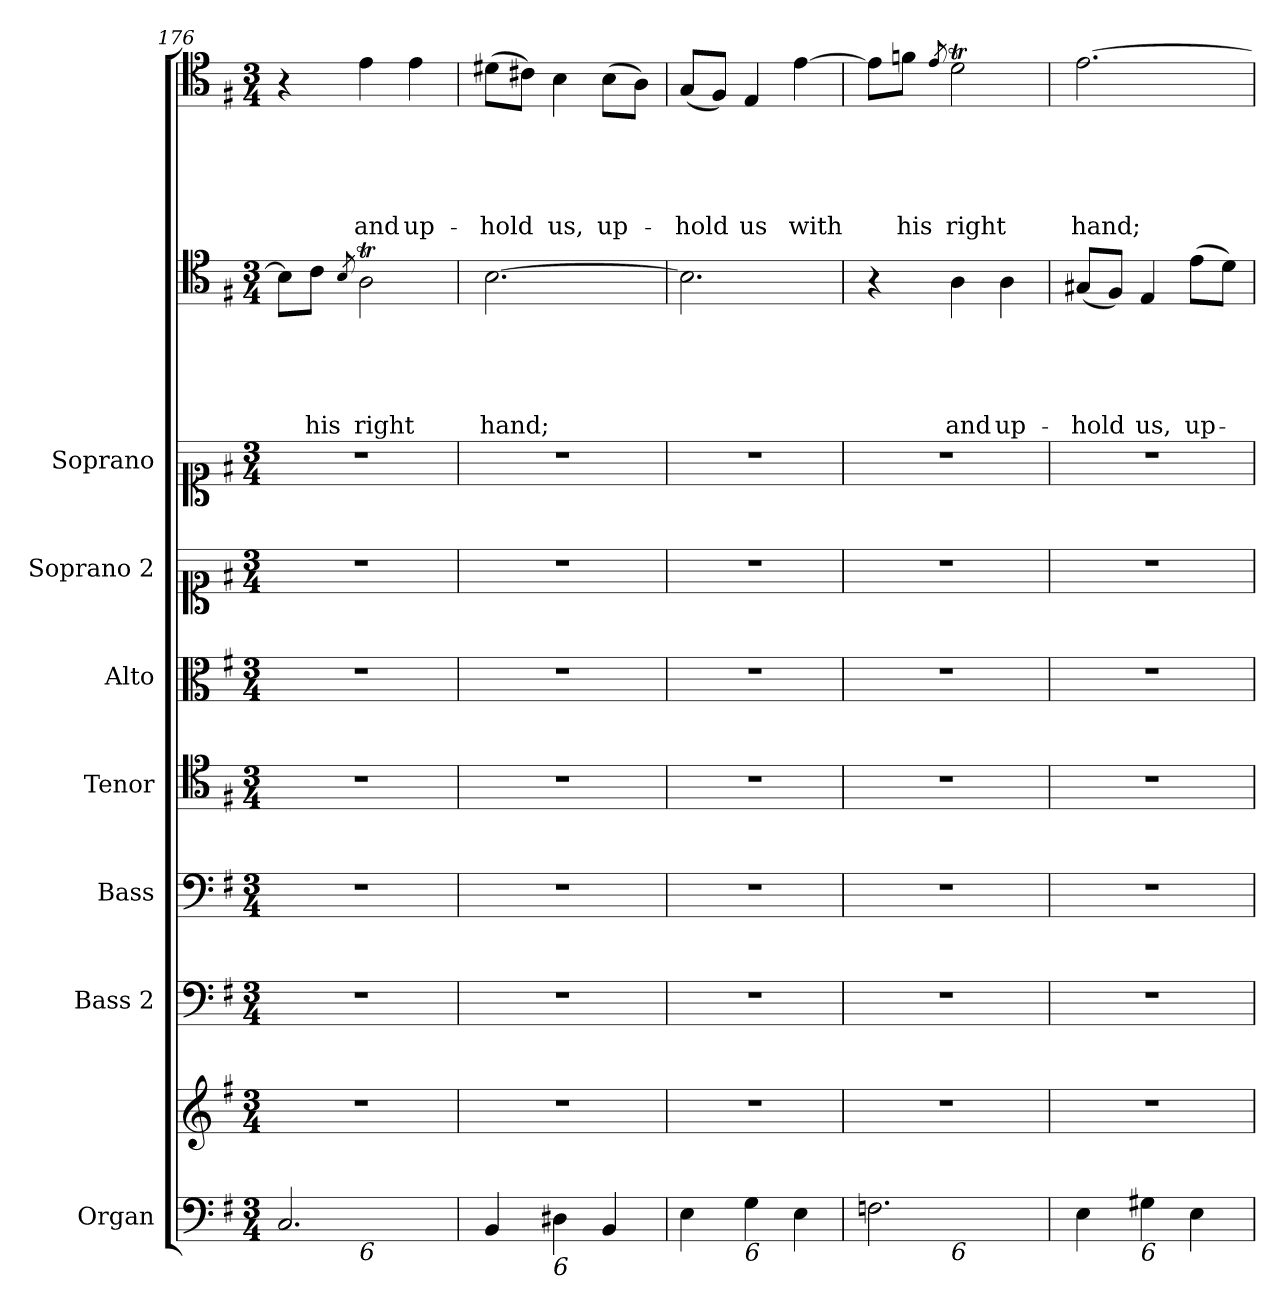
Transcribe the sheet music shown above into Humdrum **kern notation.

**kern	**kern	**kern	**kern	**kern	**kern	**kern	**kern	**kern	**text	**text	**text	**text	**text	**kern	**text	**text	**text	**text	**text
*part9	*part9	*part8	*part7	*part6	*part5	*part4	*part3	*part2	*part2	*part2	*part2	*part2	*part2	*part1	*part1	*part1	*part1	*part1	*part1
*staff10	*staff9	*staff8	*staff7	*staff6	*staff5	*staff4	*staff3	*staff2	*staff2	*staff2	*staff2	*staff2	*staff2	*staff1	*staff1	*staff1	*staff1	*staff1	*staff1
*I"Organ	*	*I"Bass 2	*I"Bass	*I"Tenor	*I"Alto	*I"Soprano 2	*I"Soprano	*	*	*	*	*	*	*	*	*	*	*	*
*I'Org.	*	*I'B	*I'B	*I'T	*I'A	*I'S	*I'S	*	*	*	*	*	*	*	*	*	*	*	*
*clefF4	*clefG2	*clefF4	*clefF4	*clefC4	*clefC3	*clefC1	*clefC1	*clefC4	*	*	*	*	*	*clefC4	*	*	*	*	*
*k[f#]	*k[f#]	*k[f#]	*k[f#]	*k[f#]	*k[f#]	*k[f#]	*k[f#]	*k[f#]	*	*	*	*	*	*k[f#]	*	*	*	*	*
*G:	*G:	*G:	*G:	*G:	*G:	*G:	*G:	*G:	*	*	*	*	*	*G:	*	*	*	*	*
*M3/4	*M3/4	*M3/4	*M3/4	*M3/4	*M3/4	*M3/4	*M3/4	*M3/4	*	*	*	*	*	*M3/4	*	*	*	*	*
=176	=176	=176	=176	=176	=176	=176	=176	=176	=176	=176	=176	=176	=176	=176	=176	=176	=176	=176	=176
!LO:TX:b:i:t=7	!	!	!	!	!	!	!	!	!	!	!	!	!	!	!	!	!	!	!
*^	*	*	*	*	*	*	*	*	*	*	*	*	*	*	*	*	*	*	*
2.C/	4ryy	2.r	2.r	2.r	2.r	2.r	2.r	2.r	8B\L]	.	.	.	.	.	4r	.	.	.	.	.
!	!	!	!	!	!	!	!	!	!	!	!	!	!	!LO:LY:b	!	!	!	!	!	!
.	.	.	.	.	.	.	.	.	8c\J	.	.	.	.	his	.	.	.	.	.	.
.	.	.	.	.	.	.	.	.	8qB/	.	.	.	.	.	.	.	.	.	.	.
!	!LO:TX:b:i:t=6	!	!	!	!	!	!	!	!	!	!	!	!	!	!	!	!	!	!	!
!	!	!	!	!	!	!	!	!	!	!	!	!	!	!LO:LY:b	!	!	!	!	!	!LO:LY:b
.	2ryy	.	.	.	.	.	.	.	2AT\	.	.	.	.	right	4e\	.	.	.	.	and
!	!	!	!	!	!	!	!	!	!	!	!	!	!	!	!	!	!	!	!	!LO:LY:b
.	.	.	.	.	.	.	.	.	.	.	.	.	.	.	4e\	.	.	.	.	up-
=177	=177	=177	=177	=177	=177	=177	=177	=177	=177	=177	=177	=177	=177	=177	=177	=177	=177	=177	=177	=177
!	!	!	!	!	!	!	!	!	!	!	!	!	!	!LO:LY:b	!	!	!	!	!	!LO:LY:b
*v	*v	*	*	*	*	*	*	*	*	*	*	*	*	*	*	*	*	*	*	*
4BB/	2.r	2.r	2.r	2.r	2.r	2.r	2.r	[2.B\	.	.	.	.	hand;	(>8d#X\L	.	.	.	.	-hold
.	.	.	.	.	.	.	.	.	.	.	.	.	.	8c#X\J)	.	.	.	.	.
!LO:TX:b:i:t=6	!	!	!	!	!	!	!	!	!	!	!	!	!	!	!	!	!	!	!
!	!	!	!	!	!	!	!	!	!	!	!	!	!	!	!	!	!	!	!LO:LY:b
4D#X\	.	.	.	.	.	.	.	.	.	.	.	.	.	4B\	.	.	.	.	us,
!	!	!	!	!	!	!	!	!	!	!	!	!	!	!	!	!	!	!	!LO:LY:b
4BB/	.	.	.	.	.	.	.	.	.	.	.	.	.	(>8B\L	.	.	.	.	up-
.	.	.	.	.	.	.	.	.	.	.	.	.	.	8A\J)	.	.	.	.	.
=178	=178	=178	=178	=178	=178	=178	=178	=178	=178	=178	=178	=178	=178	=178	=178	=178	=178	=178	=178
!	!	!	!	!	!	!	!	!	!	!	!	!	!	!	!	!	!	!	!LO:LY:b
4E\	2.r	2.r	2.r	2.r	2.r	2.r	2.r	2.B\]	.	.	.	.	.	(<8G/L	.	.	.	.	-hold
.	.	.	.	.	.	.	.	.	.	.	.	.	.	8F#/J)	.	.	.	.	.
!LO:TX:b:i:t=6	!	!	!	!	!	!	!	!	!	!	!	!	!	!	!	!	!	!	!
!	!	!	!	!	!	!	!	!	!	!	!	!	!	!	!	!	!	!	!LO:LY:b
4G\	.	.	.	.	.	.	.	.	.	.	.	.	.	4E/	.	.	.	.	us
!	!	!	!	!	!	!	!	!	!	!	!	!	!	!	!	!	!	!	!LO:LY:b
4E\	.	.	.	.	.	.	.	.	.	.	.	.	.	[4e\	.	.	.	.	with
!!LO:LB:g=z
=179	=179	=179	=179	=179	=179	=179	=179	=179	=179	=179	=179	=179	=179	=179	=179	=179	=179	=179	=179
!LO:TX:b:i:t=7	!	!	!	!	!	!	!	!	!	!	!	!	!	!	!	!	!	!	!
*^	*	*	*	*	*	*	*	*	*	*	*	*	*	*	*	*	*	*	*
2.Fn\	4ryy	2.r	2.r	2.r	2.r	2.r	2.r	2.r	4r	.	.	.	.	.	8e\L]	.	.	.	.	.
!	!	!	!	!	!	!	!	!	!	!	!	!	!	!	!	!	!	!	!	!LO:LY:b
.	.	.	.	.	.	.	.	.	.	.	.	.	.	.	8fn\J	.	.	.	.	his
.	.	.	.	.	.	.	.	.	.	.	.	.	.	.	8qe/	.	.	.	.	.
!	!LO:TX:b:i:t=6	!	!	!	!	!	!	!	!	!	!	!	!	!	!	!	!	!	!	!
!	!	!	!	!	!	!	!	!	!	!	!	!	!	!LO:LY:b	!	!	!	!	!	!LO:LY:b
.	2ryy	.	.	.	.	.	.	.	4A\	.	.	.	.	and	2dT\	.	.	.	.	right
!	!	!	!	!	!	!	!	!	!	!	!	!	!	!LO:LY:b	!	!	!	!	!	!
.	.	.	.	.	.	.	.	.	4A\	.	.	.	.	up-	.	.	.	.	.	.
=180	=180	=180	=180	=180	=180	=180	=180	=180	=180	=180	=180	=180	=180	=180	=180	=180	=180	=180	=180	=180
!	!	!	!	!	!	!	!	!	!	!	!	!	!	!LO:LY:b	!	!	!	!	!	!LO:LY:b
*v	*v	*	*	*	*	*	*	*	*	*	*	*	*	*	*	*	*	*	*	*
4E\	2.r	2.r	2.r	2.r	2.r	2.r	2.r	(<8G#X/L	.	.	.	.	-hold	[2.e\	.	.	.	.	hand;
.	.	.	.	.	.	.	.	8F#/J)	.	.	.	.	.	.	.	.	.	.	.
!LO:TX:b:i:t=6	!	!	!	!	!	!	!	!	!	!	!	!	!	!	!	!	!	!	!
!	!	!	!	!	!	!	!	!	!	!	!	!	!LO:LY:b	!	!	!	!	!	!
4G#X\	.	.	.	.	.	.	.	4E/	.	.	.	.	us,	.	.	.	.	.	.
!	!	!	!	!	!	!	!	!	!	!	!	!	!LO:LY:b	!	!	!	!	!	!
4E\	.	.	.	.	.	.	.	(>8e\L	.	.	.	.	up-	.	.	.	.	.	.
.	.	.	.	.	.	.	.	8d\J)	.	.	.	.	.	.	.	.	.	.	.
=	=	=	=	=	=	=	=	=	=	=	=	=	=	=	=	=	=	=	=
*-	*-	*-	*-	*-	*-	*-	*-	*-	*-	*-	*-	*-	*-	*-	*-	*-	*-	*-	*-
